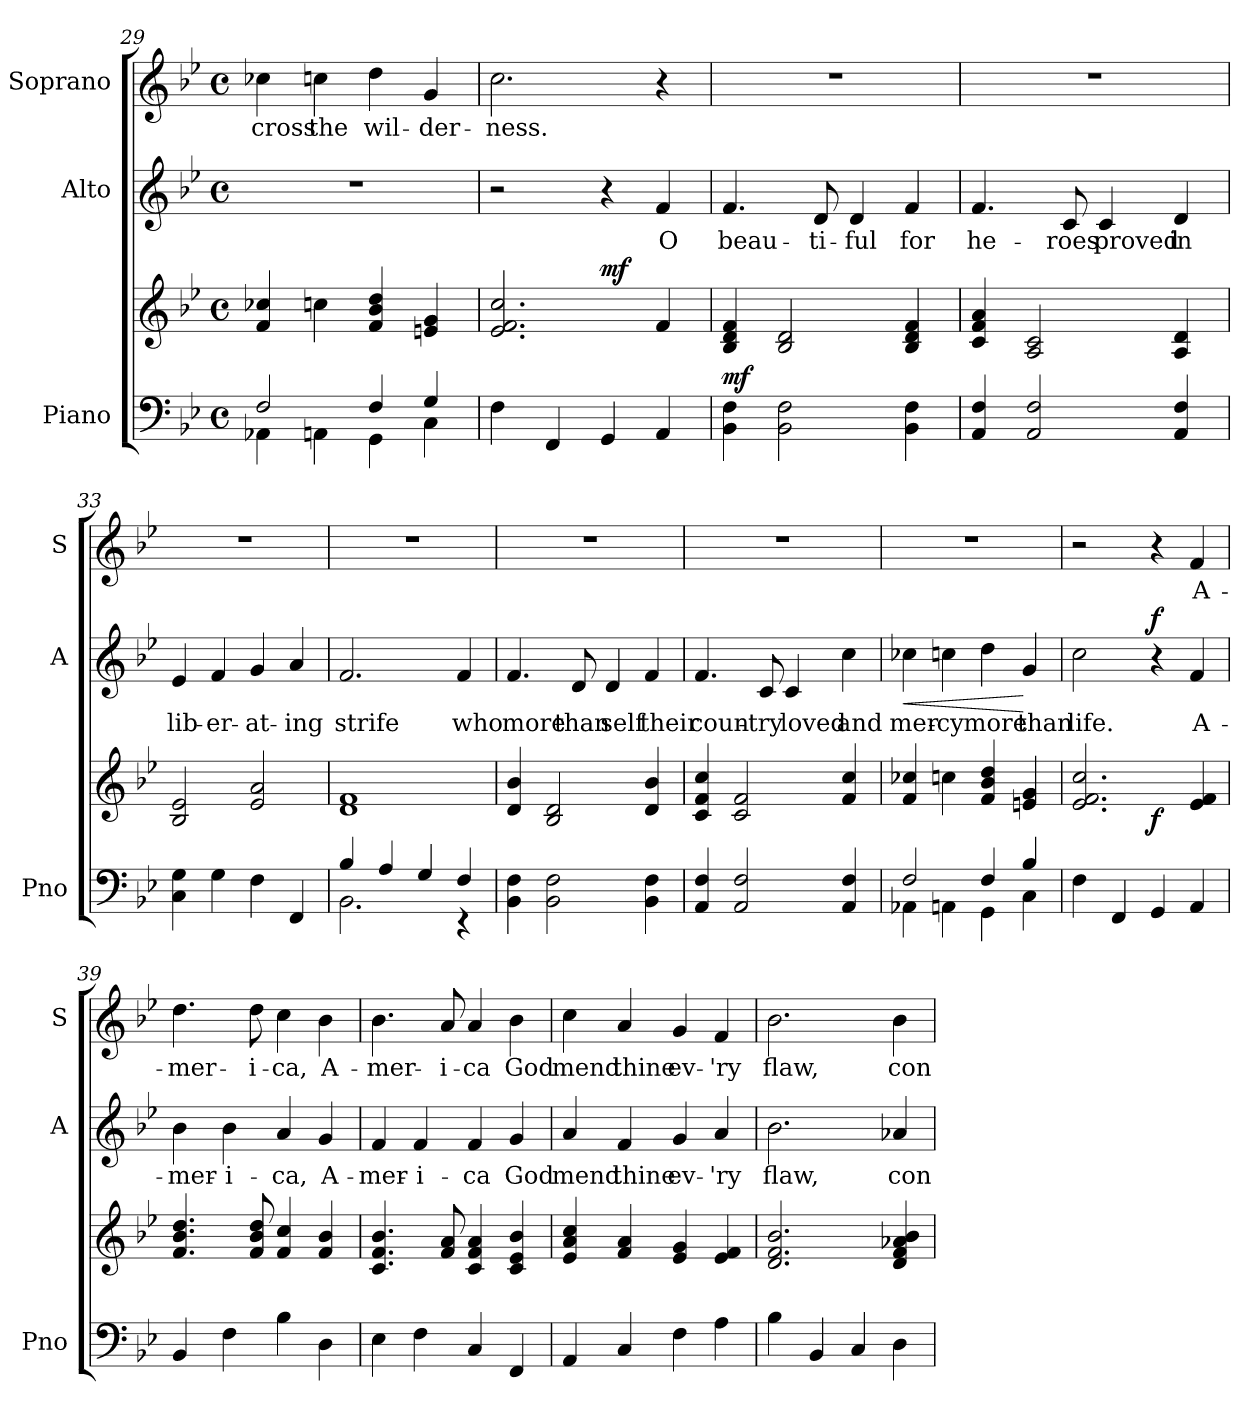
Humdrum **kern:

**kern	**kern	**dynam	**kern	**text	**dynam	**kern	**text
*part3	*part3	*part3	*part2	*part2	*part2	*part1	*part1
*staff4	*staff3	*staff3/4	*staff2	*staff2	*staff2	*staff1	*staff1
*I"Piano	*	*	*I"Alto	*	*	*I"Soprano	*
*I'Pno	*	*	*I'A	*	*	*I'S	*
!!LO:LB:g=z
*clefF4	*clefG2	*	*clefG2	*	*	*clefG2	*
*k[b-e-]	*k[b-e-]	*	*k[b-e-]	*	*	*k[b-e-]	*
*B-:	*B-:	*	*B-:	*	*	*B-:	*
*M4/4	*M4/4	*	*M4/4	*	*	*M4/4	*
*met(c)	*met(c)	*	*met(c)	*	*	*met(c)	*
=29	=29	=29	=29	=29	=29	=29	=29
*^	*	*	*	*	*	*	*
!	!	!	!	!	!	!	!	!LO:LY:b
2F/	4AA-X\	4f/ 4cc-X/	.	1r	.	.	4cc-X\	-cross
!	!	!	!	!	!	!	!	!LO:LY:b
.	4AAn\	4ccn\	.	.	.	.	4ccn\	the
!	!	!	!	!	!	!	!	!LO:LY:b
4F/	4GG\	4f/ 4b-/ 4dd/	.	.	.	.	4dd\	wil-
!	!	!	!	!	!	!	!	!LO:LY:b
4G/	4C\	4en/ 4g/	.	.	.	.	4g/	-der-
=30	=30	=30	=30	=30	=30	=30	=30	=30
!	!	!	!	!	!	!	!	!LO:LY:b
*v	*v	*^	*	*	*	*	*	*
4F\	2.e-/ 2.f/ 2.cc/	2ryy	.	2r	.	.	2.cc\	-ness.
4FF/	.	.	.	.	.	.	.	.
!	!	!	!LO:DY:a	!	!	!	!	!
4GG/	.	2ryy	mf	4r	.	.	.	.
!	!	!	!	!	!LO:LY:b	!	!	!
4AA/	4f/	.	.	4f/	O	.	4r	.
=31	=31	=31	=31	=31	=31	=31	=31	=31
!	!	!	!LO:DY:a=2	!	!LO:LY:b	!	!	!
*	*v	*v	*	*	*	*	*	*
4BB-\ 4F\	4B-/ 4d/ 4f/	mf	4.f/	beau-	.	1r	.
2BB-\ 2F\	2B-/ 2d/	.	.	.	.	.	.
!	!	!	!	!LO:LY:b	!	!	!
.	.	.	8d/	-ti-	.	.	.
!	!	!	!	!LO:LY:b	!	!	!
.	.	.	4d/	-ful	.	.	.
!	!	!	!	!LO:LY:b	!	!	!
4BB-\ 4F\	4B-/ 4d/ 4f/	.	4f/	for	.	.	.
=32	=32	=32	=32	=32	=32	=32	=32
!	!	!	!	!LO:LY:b	!	!	!
4AA/ 4F/	4c/ 4f/ 4a/	.	4.f/	he-	.	1r	.
2AA/ 2F/	2A/ 2c/	.	.	.	.	.	.
!	!	!	!	!LO:LY:b	!	!	!
.	.	.	8c/	-roes	.	.	.
!	!	!	!	!LO:LY:b	!	!	!
.	.	.	4c/	proved	.	.	.
!	!	!	!	!LO:LY:b	!	!	!
4AA/ 4F/	4A/ 4d/	.	4d/	in	.	.	.
=33	=33	=33	=33	=33	=33	=33	=33
!	!	!	!	!LO:LY:b	!	!	!
4C\ 4G\	2B-/ 2e-/	.	4e-/	lib-	.	1r	.
!	!	!	!	!LO:LY:b	!	!	!
4G\	.	.	4f/	-er-	.	.	.
!	!	!	!	!LO:LY:b	!	!	!
4F\	2e-/ 2a/	.	4g/	-at-	.	.	.
!	!	!	!	!LO:LY:b	!	!	!
4FF/	.	.	4a/	-ing	.	.	.
=34	=34	=34	=34	=34	=34	=34	=34
*^	*	*	*	*	*	*	*
!	!	!	!	!	!LO:LY:b	!	!	!
4B-/	2.BB-\	1d 1f	.	2.f/	strife	.	1r	.
4A/	.	.	.	.	.	.	.	.
4G/	.	.	.	.	.	.	.	.
!	!	!	!	!	!LO:LY:b	!	!	!
4F/	4rEE	.	.	4f/	who	.	.	.
=35	=35	=35	=35	=35	=35	=35	=35	=35
!	!	!	!	!	!LO:LY:b	!	!	!
*v	*v	*	*	*	*	*	*	*
4BB-\ 4F\	4d/ 4b-/	.	4.f/	more	.	1r	.
2BB-\ 2F\	2B-/ 2d/	.	.	.	.	.	.
!	!	!	!	!LO:LY:b	!	!	!
.	.	.	8d/	than	.	.	.
!	!	!	!	!LO:LY:b	!	!	!
.	.	.	4d/	self	.	.	.
!	!	!	!	!LO:LY:b	!	!	!
4BB-\ 4F\	4d/ 4b-/	.	4f/	their	.	.	.
!!LO:LB:g=z
=36	=36	=36	=36	=36	=36	=36	=36
!	!	!	!	!LO:LY:b	!	!	!
4AA/ 4F/	4c/ 4f/ 4cc/	.	4.f/	coun-	.	1r	.
2AA/ 2F/	2c/ 2f/	.	.	.	.	.	.
!	!	!	!	!LO:LY:b	!	!	!
.	.	.	8c/	-try	.	.	.
!	!	!	!	!LO:LY:b	!	!	!
.	.	.	4c/	loved	.	.	.
!	!	!	!	!LO:LY:b	!	!	!
4AA/ 4F/	4f/ 4cc/	.	4cc\	and	.	.	.
=37	=37	=37	=37	=37	=37	=37	=37
*^	*	*	*	*	*	*	*
!	!	!	!	!	!LO:LY:b	!LO:HP:b	!	!
2F/	4AA-X\	4f/ 4cc-X/	.	4cc-X\	mer-	<	1r	.
!	!	!	!	!	!LO:LY:b	!	!	!
.	4AAn\	4ccn\	.	4ccn\	-cy	.	.	.
!	!	!	!	!	!LO:LY:b	!	!	!
4F/	4GG\	4f/ 4b-/ 4dd/	.	4dd\	more	.	.	.
!	!	!	!	!	!LO:LY:b	!	!	!
4B-/	4C\	4en/ 4g/	.	4g/	than	[	.	.
=38	=38	=38	=38	=38	=38	=38	=38	=38
!	!	!	!	!	!LO:LY:b	!	!	!
*v	*v	*^	*	*	*	*	*	*
4F\	2.e-/ 2.f/ 2.cc/	2ryy	.	2cc\	life.	.	2r	.
4FF/	.	.	.	.	.	.	.	.
!	!	!	!LO:DY:b	!	!	!LO:DY:a	!	!
4GG/	.	2ryy	f	4r	.	f	4r	.
!	!	!	!	!	!LO:LY:b	!	!	!LO:LY:b
4AA/	4e-/ 4f/	.	.	4f/	A-	.	4f/	A-
=39	=39	=39	=39	=39	=39	=39	=39	=39
!	!	!	!	!	!LO:LY:b	!	!	!LO:LY:b
*	*v	*v	*	*	*	*	*	*
4BB-/	4.f/ 4.b-/ 4.dd/	.	4b-\	-mer-	.	4.dd\	-mer-
!	!	!	!	!LO:LY:b	!	!	!
4F\	.	.	4b-\	-i-	.	.	.
!	!	!	!	!	!	!	!LO:LY:b
.	8f/ 8b-/ 8dd/	.	.	.	.	8dd\	-i-
!	!	!	!	!LO:LY:b	!	!	!LO:LY:b
4B-\	4f/ 4cc/	.	4a/	-ca,	.	4cc\	-ca,
!	!	!	!	!LO:LY:b	!	!	!LO:LY:b
4D\	4f/ 4b-/	.	4g/	A-	.	4b-\	A-
=40	=40	=40	=40	=40	=40	=40	=40
!	!	!	!	!LO:LY:b	!	!	!LO:LY:b
4E-\	4.c/ 4.f/ 4.b-/	.	4f/	-mer-	.	4.b-\	-mer-
!	!	!	!	!LO:LY:b	!	!	!
4F\	.	.	4f/	-i-	.	.	.
!	!	!	!	!	!	!	!LO:LY:b
.	8f/ 8a/	.	.	.	.	8a/	-i-
!	!	!	!	!LO:LY:b	!	!	!LO:LY:b
4C/	4c/ 4f/ 4a/	.	4f/	-ca	.	4a/	-ca
!	!	!	!	!LO:LY:b	!	!	!LO:LY:b
4FF/	4c/ 4e-/ 4b-/	.	4g/	God	.	4b-\	God
=41	=41	=41	=41	=41	=41	=41	=41
!	!	!	!	!LO:LY:b	!	!	!LO:LY:b
4AA/	4e-/ 4a/ 4cc/	.	4a/	mend	.	4cc\	mend
!	!	!	!	!LO:LY:b	!	!	!LO:LY:b
4C/	4f/ 4a/	.	4f/	thine	.	4a/	thine
!	!	!	!	!LO:LY:b	!	!	!LO:LY:b
4F\	4e-/ 4g/	.	4g/	ev-	.	4g/	ev-
!	!	!	!	!LO:LY:b	!	!	!LO:LY:b
4A\	4e-/ 4f/	.	4a/	-'ry	.	4f/	-'ry
=42	=42	=42	=42	=42	=42	=42	=42
!	!	!	!	!LO:LY:b	!	!	!LO:LY:b
4B-\	2.d/ 2.f/ 2.b-/	.	2.b-\	flaw,	.	2.b-\	flaw,
4BB-/	.	.	.	.	.	.	.
4C/	.	.	.	.	.	.	.
!	!	!	!	!LO:LY:b	!	!	!LO:LY:b
4D\	4d/ 4f/ 4a-X/ 4b-/	.	4a-X/	con-	.	4b-\	con-
=	=	=	=	=	=	=	=
*-	*-	*-	*-	*-	*-	*-	*-
